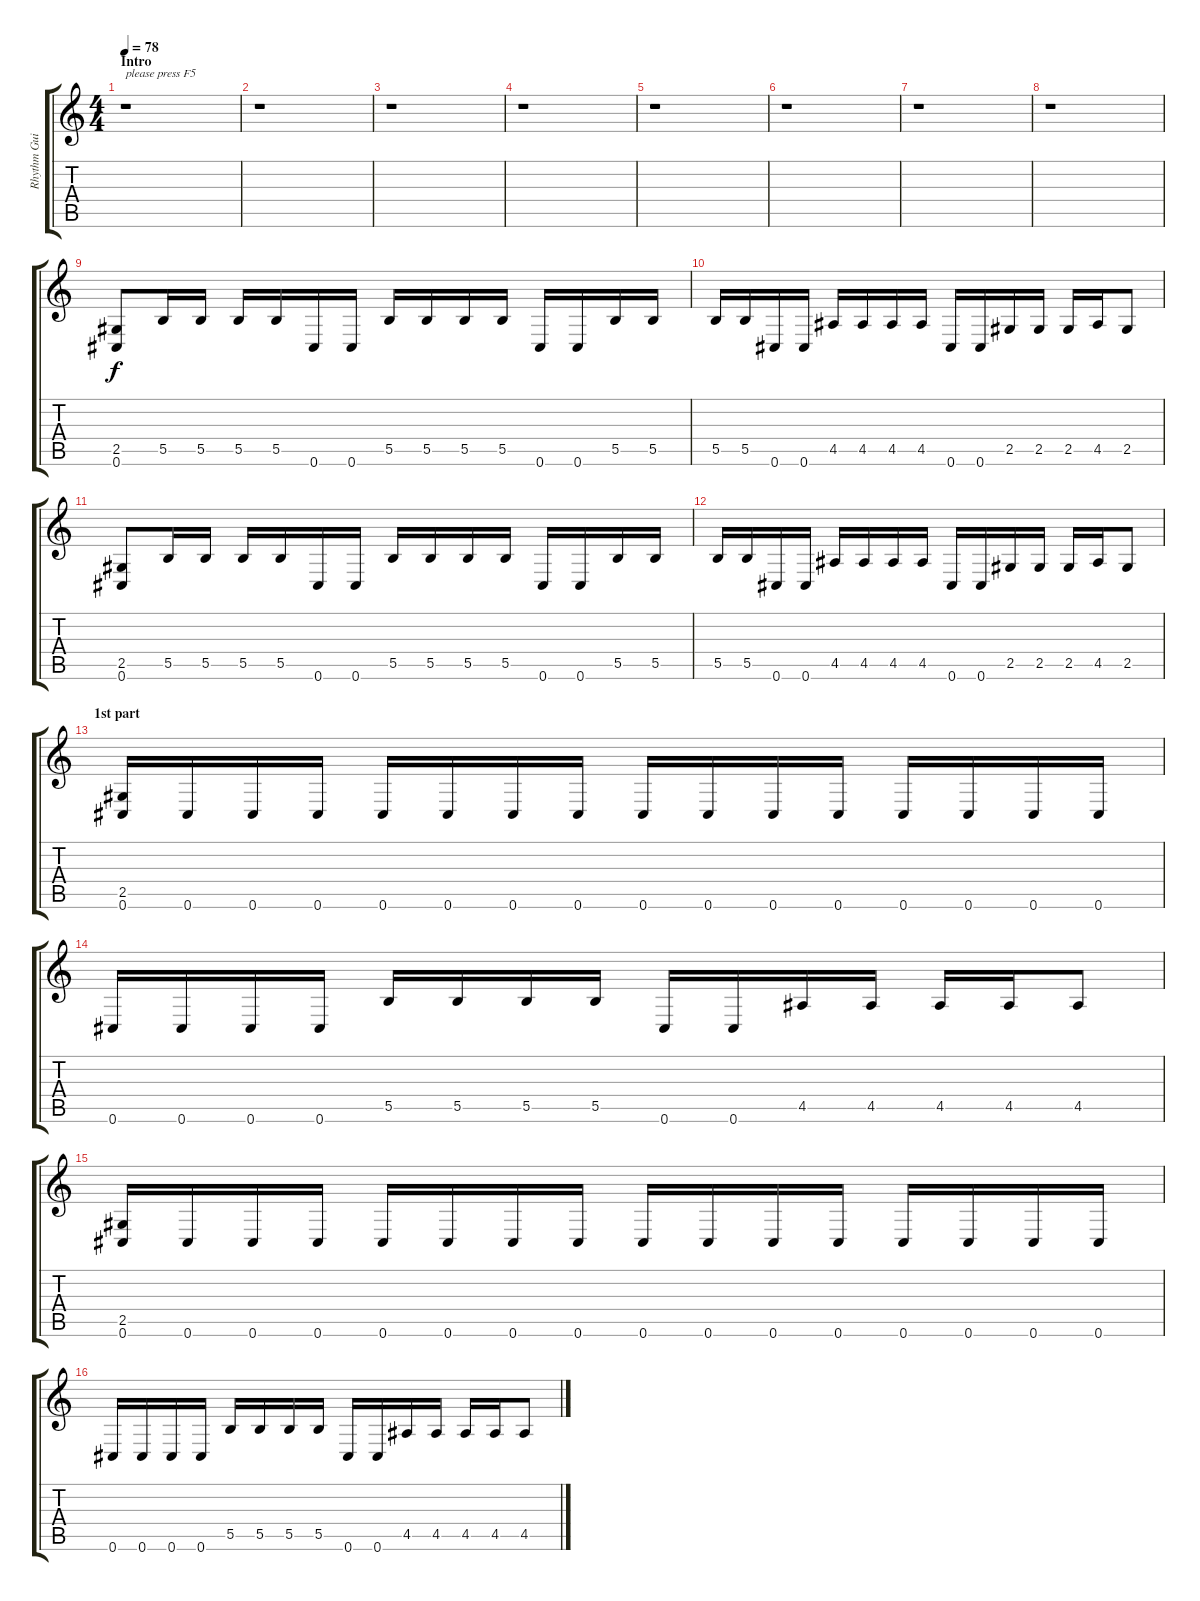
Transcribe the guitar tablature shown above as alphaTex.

\track ("Rhythm Guitar" "Rhythm Gui") {instrument distortionguitar}
\staff {score tabs}
\tuning (Db4 Ab3 E3 B2 Gb2 Db2) {hide}
\ts (4 4)
\section ("" "Intro")
\tempo 78
\clef g2
\ks c
r.1{txt "please press F5" dy f volume 15 instrument distortionguitar} |
r.1 |
r.1 |
r.1 |
r.1 |
r.1 |
r.1 |
r.1 |
(2.5 0.6).8 5.5.16 5.5.16 5.5.16 5.5.16 0.6.16 0.6.16 5.5.16 5.5.16 5.5.16 5.5.16 0.6.16 0.6.16 5.5.16 5.5.16 |
5.5.16 5.5.16 0.6.16 0.6.16 4.5.16 4.5.16 4.5.16 4.5.16 0.6.16 0.6.16 2.5.16 2.5.16 2.5.16 4.5.16 2.5.8 |
(2.5 0.6).8 5.5.16 5.5.16 5.5.16 5.5.16 0.6.16 0.6.16 5.5.16 5.5.16 5.5.16 5.5.16 0.6.16 0.6.16 5.5.16 5.5.16 |
5.5.16 5.5.16 0.6.16 0.6.16 4.5.16 4.5.16 4.5.16 4.5.16 0.6.16 0.6.16 2.5.16 2.5.16 2.5.16 4.5.16 2.5.8 |
\section ("" "1st part")
(2.5 0.6).16 0.6.16 0.6.16 0.6.16 0.6.16 0.6.16 0.6.16 0.6.16 0.6.16 0.6.16 0.6.16 0.6.16 0.6.16 0.6.16 0.6.16 0.6.16 |
0.6.16 0.6.16 0.6.16 0.6.16 5.5.16 5.5.16 5.5.16 5.5.16 0.6.16 0.6.16 4.5.16 4.5.16 4.5.16 4.5.16 4.5.8 |
(2.5 0.6).16 0.6.16 0.6.16 0.6.16 0.6.16 0.6.16 0.6.16 0.6.16 0.6.16 0.6.16 0.6.16 0.6.16 0.6.16 0.6.16 0.6.16 0.6.16 |
0.6.16 0.6.16 0.6.16 0.6.16 5.5.16 5.5.16 5.5.16 5.5.16 0.6.16 0.6.16 4.5.16 4.5.16 4.5.16 4.5.16 4.5.8
